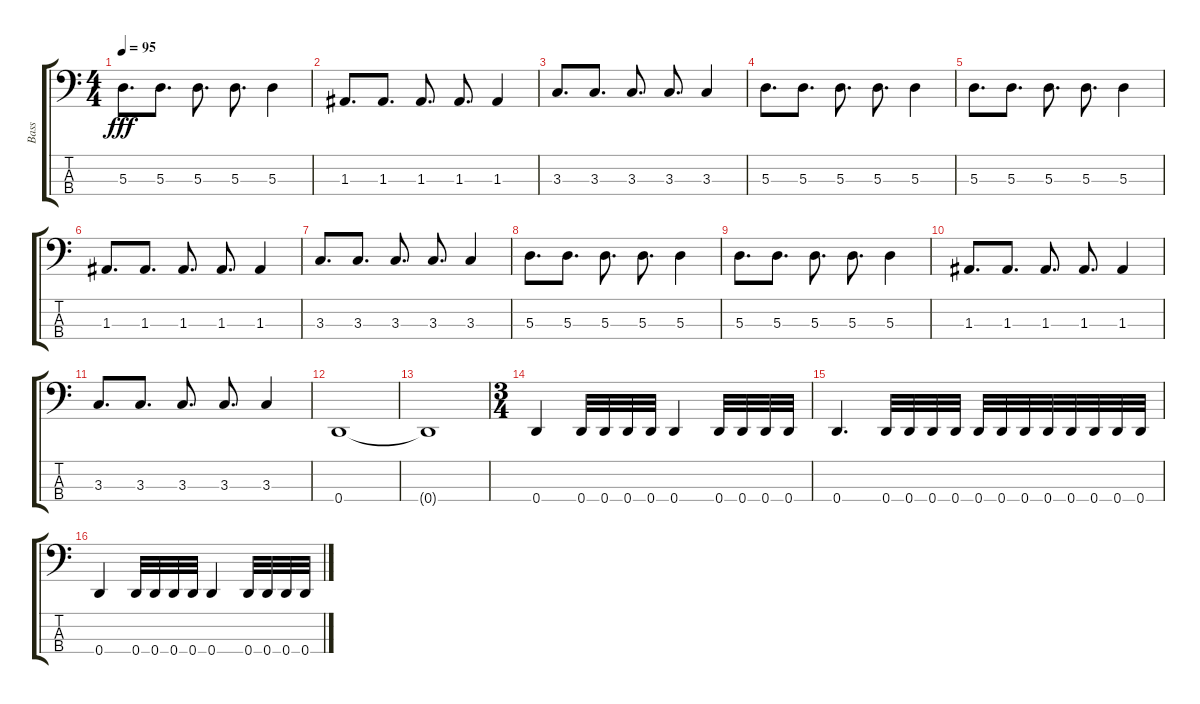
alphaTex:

\track ("Bass" "Bass") {instrument electricbasspick}
\staff {score tabs}
\tuning (G2 D2 A1 D1) {hide}
\ts (4 4)
\tempo 95
\clef f4
\ks c
5.3.8{d dy fff} 5.3.8{d} 5.3.8{d} 5.3.8{d} 5.3.4 |
1.3.8{d} 1.3.8{d} 1.3.8{d} 1.3.8{d} 1.3.4 |
3.3.8{d} 3.3.8{d} 3.3.8{d} 3.3.8{d} 3.3.4 |
5.3.8{d} 5.3.8{d} 5.3.8{d} 5.3.8{d} 5.3.4 |
5.3.8{d} 5.3.8{d} 5.3.8{d} 5.3.8{d} 5.3.4 |
1.3.8{d} 1.3.8{d} 1.3.8{d} 1.3.8{d} 1.3.4 |
3.3.8{d} 3.3.8{d} 3.3.8{d} 3.3.8{d} 3.3.4 |
5.3.8{d} 5.3.8{d} 5.3.8{d} 5.3.8{d} 5.3.4 |
5.3.8{d} 5.3.8{d} 5.3.8{d} 5.3.8{d} 5.3.4 |
1.3.8{d} 1.3.8{d} 1.3.8{d} 1.3.8{d} 1.3.4 |
3.3.8{d} 3.3.8{d} 3.3.8{d} 3.3.8{d} 3.3.4 |
0.4.1 |
0.4{t}.1 |
\ts (3 4)
0.4.4 0.4.32 0.4.32 0.4.32 0.4.32 0.4.4 0.4.32 0.4.32 0.4.32 0.4.32 |
0.4.4{d} 0.4.32 0.4.32 0.4.32 0.4.32 0.4.32 0.4.32 0.4.32 0.4.32 0.4.32 0.4.32 0.4.32 0.4.32 |
0.4.4 0.4.32 0.4.32 0.4.32 0.4.32 0.4.4 0.4.32 0.4.32 0.4.32 0.4.32
